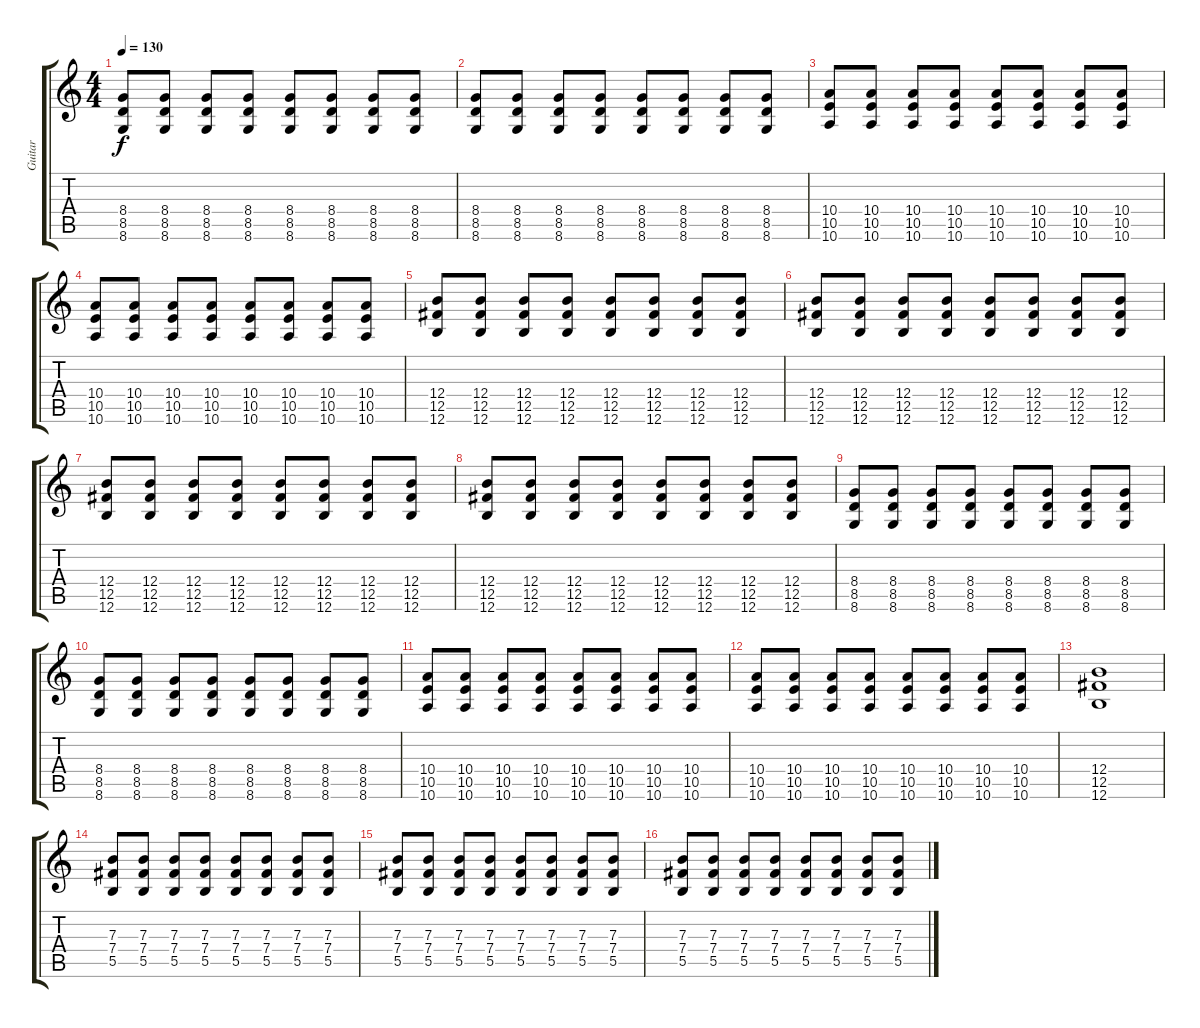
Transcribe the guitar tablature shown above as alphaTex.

\track ("Guitar" "Guitar") {instrument overdrivenguitar}
\staff {score tabs}
\tuning (Db4 Ab3 E3 B2 Gb2 B1) {hide}
\ts (4 4)
\tempo 130
\clef g2
\ks c
(8.4 8.5 8.6).8{dy f} (8.4 8.5 8.6).8 (8.4 8.5 8.6).8 (8.4 8.5 8.6).8 (8.4 8.5 8.6).8 (8.4 8.5 8.6).8 (8.4 8.5 8.6).8 (8.4 8.5 8.6).8 |
(8.4 8.5 8.6).8 (8.4 8.5 8.6).8 (8.4 8.5 8.6).8 (8.4 8.5 8.6).8 (8.4 8.5 8.6).8 (8.4 8.5 8.6).8 (8.4 8.5 8.6).8 (8.4 8.5 8.6).8 |
(10.4 10.5 10.6).8 (10.4 10.5 10.6).8 (10.4 10.5 10.6).8 (10.4 10.5 10.6).8 (10.4 10.5 10.6).8 (10.4 10.5 10.6).8 (10.4 10.5 10.6).8 (10.4 10.5 10.6).8 |
(10.4 10.5 10.6).8 (10.4 10.5 10.6).8 (10.4 10.5 10.6).8 (10.4 10.5 10.6).8 (10.4 10.5 10.6).8 (10.4 10.5 10.6).8 (10.4 10.5 10.6).8 (10.4 10.5 10.6).8 |
(12.4 12.5 12.6).8 (12.4 12.5 12.6).8 (12.4 12.5 12.6).8 (12.4 12.5 12.6).8 (12.4 12.5 12.6).8 (12.4 12.5 12.6).8 (12.4 12.5 12.6).8 (12.4 12.5 12.6).8 |
(12.4 12.5 12.6).8 (12.4 12.5 12.6).8 (12.4 12.5 12.6).8 (12.4 12.5 12.6).8 (12.4 12.5 12.6).8 (12.4 12.5 12.6).8 (12.4 12.5 12.6).8 (12.4 12.5 12.6).8 |
(12.4 12.5 12.6).8 (12.4 12.5 12.6).8 (12.4 12.5 12.6).8 (12.4 12.5 12.6).8 (12.4 12.5 12.6).8 (12.4 12.5 12.6).8 (12.4 12.5 12.6).8 (12.4 12.5 12.6).8 |
(12.4 12.5 12.6).8 (12.4 12.5 12.6).8 (12.4 12.5 12.6).8 (12.4 12.5 12.6).8 (12.4 12.5 12.6).8 (12.4 12.5 12.6).8 (12.4 12.5 12.6).8 (12.4 12.5 12.6).8 |
(8.4 8.5 8.6).8 (8.4 8.5 8.6).8 (8.4 8.5 8.6).8 (8.4 8.5 8.6).8 (8.4 8.5 8.6).8 (8.4 8.5 8.6).8 (8.4 8.5 8.6).8 (8.4 8.5 8.6).8 |
(8.4 8.5 8.6).8 (8.4 8.5 8.6).8 (8.4 8.5 8.6).8 (8.4 8.5 8.6).8 (8.4 8.5 8.6).8 (8.4 8.5 8.6).8 (8.4 8.5 8.6).8 (8.4 8.5 8.6).8 |
(10.4 10.5 10.6).8 (10.4 10.5 10.6).8 (10.4 10.5 10.6).8 (10.4 10.5 10.6).8 (10.4 10.5 10.6).8 (10.4 10.5 10.6).8 (10.4 10.5 10.6).8 (10.4 10.5 10.6).8 |
(10.4 10.5 10.6).8 (10.4 10.5 10.6).8 (10.4 10.5 10.6).8 (10.4 10.5 10.6).8 (10.4 10.5 10.6).8 (10.4 10.5 10.6).8 (10.4 10.5 10.6).8 (10.4 10.5 10.6).8 |
(12.4 12.5 12.6).1 |
(7.3 7.4 5.5).8 (7.3 7.4 5.5).8 (7.3 7.4 5.5).8 (7.3 7.4 5.5).8 (7.3 7.4 5.5).8 (7.3 7.4 5.5).8 (7.3 7.4 5.5).8 (7.3 7.4 5.5).8 |
(7.3 7.4 5.5).8 (7.3 7.4 5.5).8 (7.3 7.4 5.5).8 (7.3 7.4 5.5).8 (7.3 7.4 5.5).8 (7.3 7.4 5.5).8 (7.3 7.4 5.5).8 (7.3 7.4 5.5).8 |
(7.3 7.4 5.5).8 (7.3 7.4 5.5).8 (7.3 7.4 5.5).8 (7.3 7.4 5.5).8 (7.3 7.4 5.5).8 (7.3 7.4 5.5).8 (7.3 7.4 5.5).8 (7.3 7.4 5.5).8
